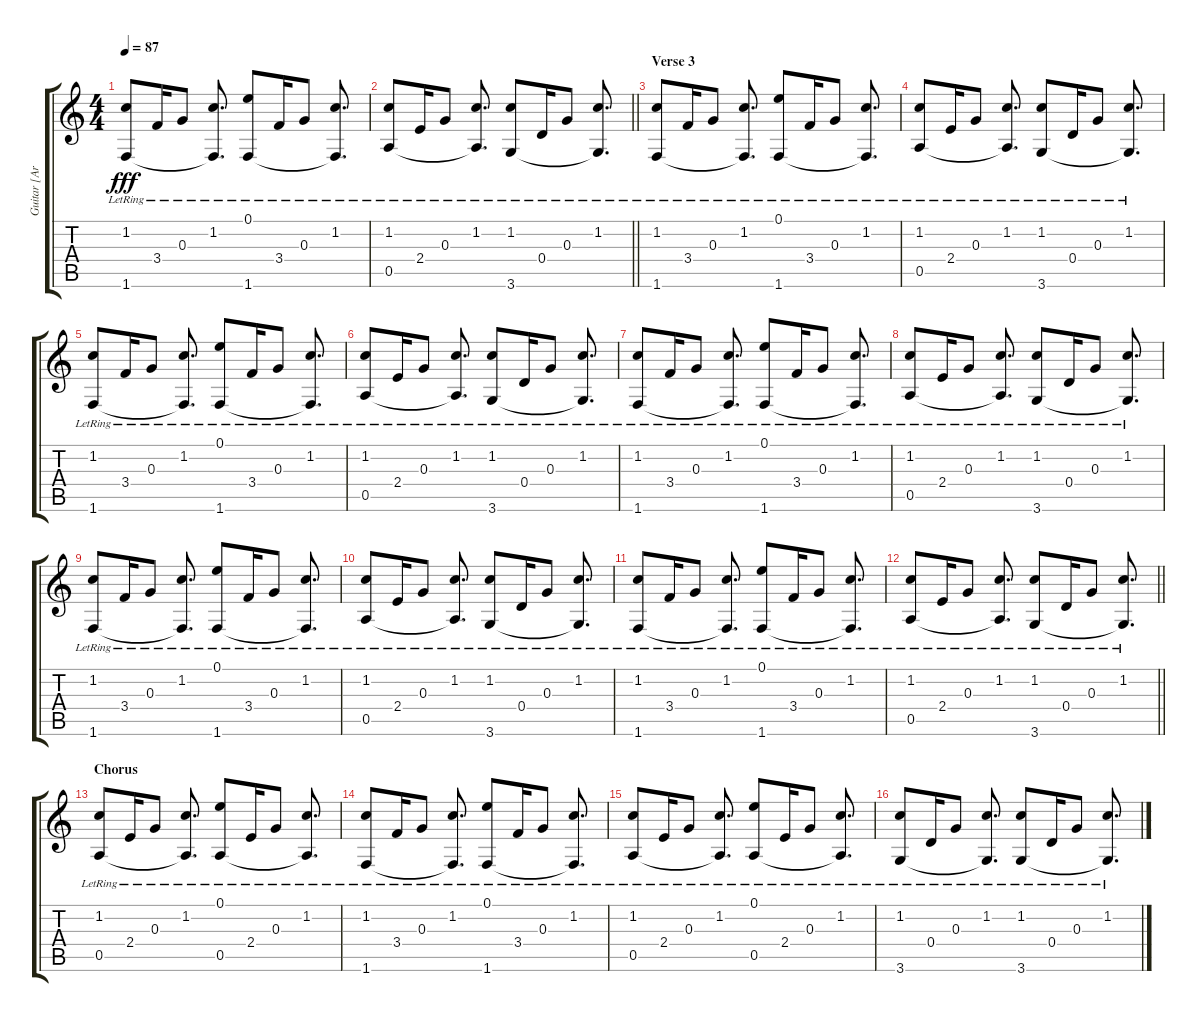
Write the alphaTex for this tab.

\track ("Guitar [Arpeggio]" "Guitar [Ar") {instrument acousticguitarsteel}
\staff {score tabs}
\tuning (E4 B3 G3 D3 A2 E2) {hide}
\ts (4 4)
\tempo 87
\clef g2
\ks c
(1.2{lr} 1.6{lr}).8{dy fff} 3.4{lr}.16 0.3{lr}.8 (1.2{lr} 1.6{t}).8{d} (0.1 1.6{lr}).8 3.4{lr}.16 0.3{lr}.8 (1.2{lr} 1.6{t}).8{d} |
\barLineRight lightlight
(1.2{lr} 0.5).8 2.4{lr}.16 0.3{lr}.8 (1.2{lr} 0.5{t}).8{d} (1.2 3.6{lr}).8 0.4{lr}.16 0.3{lr}.8 (1.2{lr} 3.6{t}).8{d} |
\section ("" "Verse 3")
(1.2{lr} 1.6{lr}).8 3.4{lr}.16 0.3{lr}.8 (1.2{lr} 1.6{t}).8{d} (0.1 1.6{lr}).8 3.4{lr}.16 0.3{lr}.8 (1.2{lr} 1.6{t}).8{d} |
(1.2{lr} 0.5).8 2.4{lr}.16 0.3{lr}.8 (1.2{lr} 0.5{t}).8{d} (1.2 3.6{lr}).8 0.4{lr}.16 0.3{lr}.8 (1.2{lr} 3.6{t}).8{d} |
(1.2{lr} 1.6{lr}).8 3.4{lr}.16 0.3{lr}.8 (1.2{lr} 1.6{t}).8{d} (0.1 1.6{lr}).8 3.4{lr}.16 0.3{lr}.8 (1.2{lr} 1.6{t}).8{d} |
(1.2{lr} 0.5).8 2.4{lr}.16 0.3{lr}.8 (1.2{lr} 0.5{t}).8{d} (1.2 3.6{lr}).8 0.4{lr}.16 0.3{lr}.8 (1.2{lr} 3.6{t}).8{d} |
(1.2{lr} 1.6{lr}).8 3.4{lr}.16 0.3{lr}.8 (1.2{lr} 1.6{t}).8{d} (0.1 1.6{lr}).8 3.4{lr}.16 0.3{lr}.8 (1.2{lr} 1.6{t}).8{d} |
(1.2{lr} 0.5).8 2.4{lr}.16 0.3{lr}.8 (1.2{lr} 0.5{t}).8{d} (1.2 3.6{lr}).8 0.4{lr}.16 0.3{lr}.8 (1.2{lr} 3.6{t}).8{d} |
(1.2{lr} 1.6{lr}).8 3.4{lr}.16 0.3{lr}.8 (1.2{lr} 1.6{t}).8{d} (0.1 1.6{lr}).8 3.4{lr}.16 0.3{lr}.8 (1.2{lr} 1.6{t}).8{d} |
(1.2{lr} 0.5).8 2.4{lr}.16 0.3{lr}.8 (1.2{lr} 0.5{t}).8{d} (1.2 3.6{lr}).8 0.4{lr}.16 0.3{lr}.8 (1.2{lr} 3.6{t}).8{d} |
(1.2{lr} 1.6{lr}).8 3.4{lr}.16 0.3{lr}.8 (1.2{lr} 1.6{t}).8{d} (0.1 1.6{lr}).8 3.4{lr}.16 0.3{lr}.8 (1.2{lr} 1.6{t}).8{d} |
\barLineRight lightlight
(1.2{lr} 0.5).8 2.4{lr}.16 0.3{lr}.8 (1.2{lr} 0.5{t}).8{d} (1.2 3.6{lr}).8 0.4{lr}.16 0.3{lr}.8 (1.2{lr} 3.6{t}).8{d} |
\section ("" "Chorus")
(1.2{lr} 0.5{lr}).8 2.4{lr}.16 0.3{lr}.8 (1.2{lr} 0.5{t}).8{d} (0.1{lr} 0.5{lr}).8 2.4{lr}.16 0.3{lr}.8 (1.2{lr} 0.5{t}).8{d} |
(1.2{lr} 1.6{lr}).8 3.4{lr}.16 0.3{lr}.8 (1.2{lr} 1.6{t}).8{d} (0.1 1.6{lr}).8 3.4{lr}.16 0.3{lr}.8 (1.2{lr} 1.6{t}).8{d} |
(1.2{lr} 0.5{lr}).8 2.4{lr}.16 0.3{lr}.8 (1.2{lr} 0.5{t}).8{d} (0.1{lr} 0.5{lr}).8 2.4{lr}.16 0.3{lr}.8 (1.2{lr} 0.5{t}).8{d} |
(1.2{lr} 3.6{lr}).8 0.4{lr}.16 0.3{lr}.8 (1.2{lr} 3.6{t}).8{d} (1.2 3.6{lr}).8 0.4{lr}.16 0.3{lr}.8 (1.2{lr} 3.6{t}).8{d}
